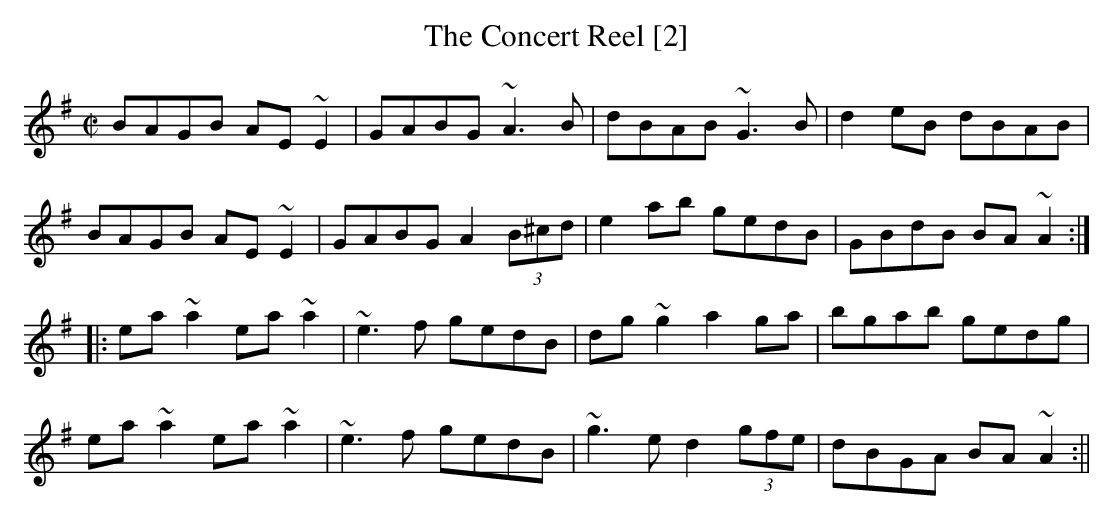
X:1
T:The Concert Reel [2]
M:C|
L:1/8
K:Ador
BAGB AE~E2|GABG ~A3B|dBAB ~G3B|d2eB dBAB|
BAGB AE~E2|GABG A2 (3B^cd|e2ab gedB|GBdB BA~A2:|
|:ea~a2 ea~a2|~e3f gedB|dg~g2 a2ga|bgab gedg|
ea~a2 ea~a2|~e3f gedB|~g3e d2 (3gfe|dBGA BA~A2:||
